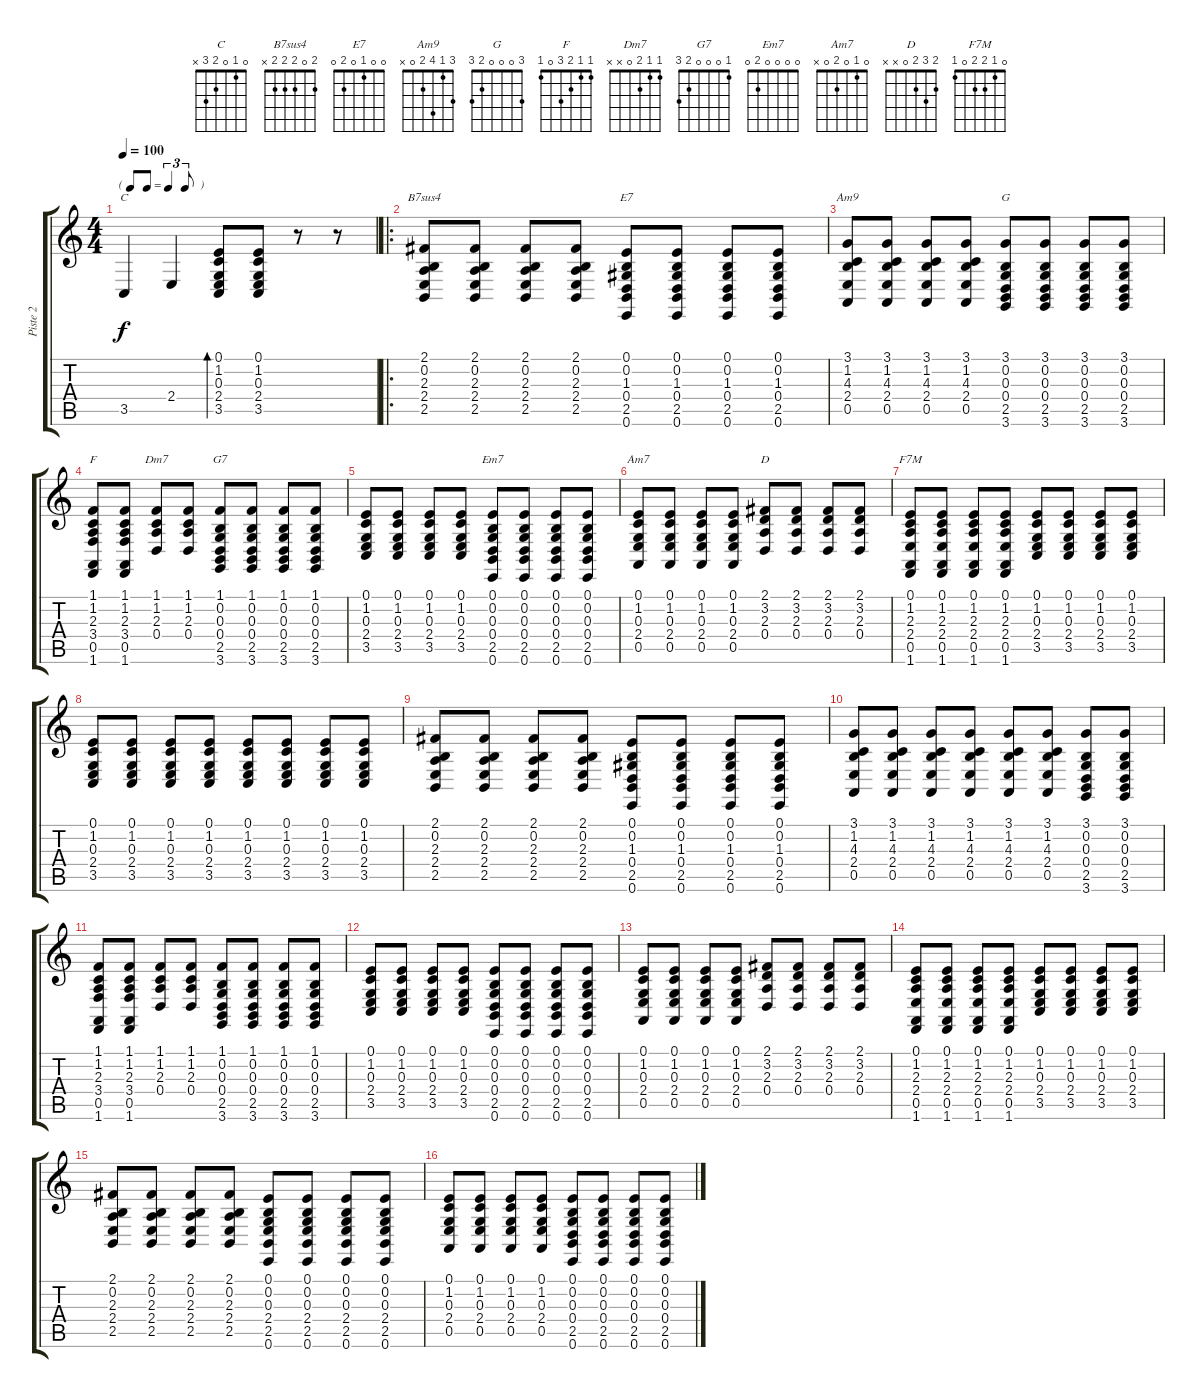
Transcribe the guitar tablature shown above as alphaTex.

\track ("Piste 2" "Piste 2") {instrument brightacousticpiano}
\staff {score tabs}
\tuning (E4 B3 G3 D3 A2 E2) {hide}
\chord ("C" 0 1 0 2 3 x)
\chord ("B7sus4" 2 0 2 2 2 x)
\chord ("E7" 0 0 1 0 2 0)
\chord ("Am9" 3 1 4 2 0 x)
\chord ("G" 3 0 0 0 2 3)
\chord ("F" 1 1 2 3 0 1)
\chord ("Dm7" 1 1 2 0 x x)
\chord ("G7" 1 0 0 0 2 3)
\chord ("Em7" 0 0 0 0 2 0)
\chord ("Am7" 0 1 0 2 0 x)
\chord ("D" 2 3 2 0 x x)
\chord ("F7M" 0 1 2 2 0 1)
\ts (4 4)
\tf triplet8th
\tempo 100
\clef g2
\ks c
3.5.4{ch "C" dy f instrument brightacousticpiano} 2.4.4 (0.1 1.2 0.3 2.4 3.5).8{bd 240} (0.1 1.2 0.3 2.4 3.5).8 r.8 r.8 |
\ro
(2.1 0.2 2.3 2.4 2.5).8{ch "B7sus4"} (2.1 0.2 2.3 2.4 2.5).8 (2.1 0.2 2.3 2.4 2.5).8 (2.1 0.2 2.3 2.4 2.5).8 (0.1 0.2 1.3 0.4 2.5 0.6).8{ch "E7"} (0.1 0.2 1.3 0.4 2.5 0.6).8 (0.1 0.2 1.3 0.4 2.5 0.6).8 (0.1 0.2 1.3 0.4 2.5 0.6).8 |
(3.1 1.2 4.3 2.4 0.5).8{ch "Am9"} (3.1 1.2 4.3 2.4 0.5).8 (3.1 1.2 4.3 2.4 0.5).8 (3.1 1.2 4.3 2.4 0.5).8 (3.1 0.2 0.3 0.4 2.5 3.6).8{ch "G"} (3.1 0.2 0.3 0.4 2.5 3.6).8 (3.1 0.2 0.3 0.4 2.5 3.6).8 (3.1 0.2 0.3 0.4 2.5 3.6).8 |
(1.1 1.2 2.3 3.4 0.5 1.6).8{ch "F"} (1.1 1.2 2.3 3.4 0.5 1.6).8 (1.1 1.2 2.3 0.4).8{ch "Dm7"} (1.1 1.2 2.3 0.4).8 (1.1 0.2 0.3 0.4 2.5 3.6).8{ch "G7"} (1.1 0.2 0.3 0.4 2.5 3.6).8 (1.1 0.2 0.3 0.4 2.5 3.6).8 (1.1 0.2 0.3 0.4 2.5 3.6).8 |
(0.1 1.2 0.3 2.4 3.5).8 (0.1 1.2 0.3 2.4 3.5).8 (0.1 1.2 0.3 2.4 3.5).8 (0.1 1.2 0.3 2.4 3.5).8 (0.1 0.2 0.3 0.4 2.5 0.6).8{ch "Em7"} (0.1 0.2 0.3 0.4 2.5 0.6).8 (0.1 0.2 0.3 0.4 2.5 0.6).8 (0.1 0.2 0.3 0.4 2.5 0.6).8 |
(0.1 1.2 0.3 2.4 0.5).8{ch "Am7"} (0.1 1.2 0.3 2.4 0.5).8 (0.1 1.2 0.3 2.4 0.5).8 (0.1 1.2 0.3 2.4 0.5).8 (2.1 3.2 2.3 0.4).8{ch "D"} (2.1 3.2 2.3 0.4).8 (2.1 3.2 2.3 0.4).8 (2.1 3.2 2.3 0.4).8 |
(0.1 1.2 2.3 2.4 0.5 1.6).8{ch "F7M"} (0.1 1.2 2.3 2.4 0.5 1.6).8 (0.1 1.2 2.3 2.4 0.5 1.6).8 (0.1 1.2 2.3 2.4 0.5 1.6).8 (0.1 1.2 0.3 2.4 3.5).8 (0.1 1.2 0.3 2.4 3.5).8 (0.1 1.2 0.3 2.4 3.5).8 (0.1 1.2 0.3 2.4 3.5).8 |
(0.1 1.2 0.3 2.4 3.5).8 (0.1 1.2 0.3 2.4 3.5).8 (0.1 1.2 0.3 2.4 3.5).8 (0.1 1.2 0.3 2.4 3.5).8 (0.1 1.2 0.3 2.4 3.5).8 (0.1 1.2 0.3 2.4 3.5).8 (0.1 1.2 0.3 2.4 3.5).8 (0.1 1.2 0.3 2.4 3.5).8 |
(2.1 0.2 2.3 2.4 2.5).8 (2.1 0.2 2.3 2.4 2.5).8 (2.1 0.2 2.3 2.4 2.5).8 (2.1 0.2 2.3 2.4 2.5).8 (0.1 0.2 1.3 0.4 2.5 0.6).8 (0.1 0.2 1.3 0.4 2.5 0.6).8 (0.1 0.2 1.3 0.4 2.5 0.6).8 (0.1 0.2 1.3 0.4 2.5 0.6).8 |
(3.1 1.2 4.3 2.4 0.5).8 (3.1 1.2 4.3 2.4 0.5).8 (3.1 1.2 4.3 2.4 0.5).8 (3.1 1.2 4.3 2.4 0.5).8 (3.1 1.2 4.3 2.4 0.5).8 (3.1 1.2 4.3 2.4 0.5).8 (3.1 0.2 0.3 0.4 2.5 3.6).8 (3.1 0.2 0.3 0.4 2.5 3.6).8 |
(1.1 1.2 2.3 3.4 0.5 1.6).8 (1.1 1.2 2.3 3.4 0.5 1.6).8 (1.1 1.2 2.3 0.4).8 (1.1 1.2 2.3 0.4).8 (1.1 0.2 0.3 0.4 2.5 3.6).8 (1.1 0.2 0.3 0.4 2.5 3.6).8 (1.1 0.2 0.3 0.4 2.5 3.6).8 (1.1 0.2 0.3 0.4 2.5 3.6).8 |
(0.1 1.2 0.3 2.4 3.5).8 (0.1 1.2 0.3 2.4 3.5).8 (0.1 1.2 0.3 2.4 3.5).8 (0.1 1.2 0.3 2.4 3.5).8 (0.1 0.2 0.3 0.4 2.5 0.6).8 (0.1 0.2 0.3 0.4 2.5 0.6).8 (0.1 0.2 0.3 0.4 2.5 0.6).8 (0.1 0.2 0.3 0.4 2.5 0.6).8 |
(0.1 1.2 0.3 2.4 0.5).8 (0.1 1.2 0.3 2.4 0.5).8 (0.1 1.2 0.3 2.4 0.5).8 (0.1 1.2 0.3 2.4 0.5).8 (2.1 3.2 2.3 0.4).8 (2.1 3.2 2.3 0.4).8 (2.1 3.2 2.3 0.4).8 (2.1 3.2 2.3 0.4).8 |
(0.1 1.2 2.3 2.4 0.5 1.6).8 (0.1 1.2 2.3 2.4 0.5 1.6).8 (0.1 1.2 2.3 2.4 0.5 1.6).8 (0.1 1.2 2.3 2.4 0.5 1.6).8 (0.1 1.2 0.3 2.4 3.5).8 (0.1 1.2 0.3 2.4 3.5).8 (0.1 1.2 0.3 2.4 3.5).8 (0.1 1.2 0.3 2.4 3.5).8 |
(2.1 0.2 2.3 2.4 2.5).8 (2.1 0.2 2.3 2.4 2.5).8 (2.1 0.2 2.3 2.4 2.5).8 (2.1 0.2 2.3 2.4 2.5).8 (0.1 0.2 0.3 2.4 2.5 0.6).8 (0.1 0.2 0.3 2.4 2.5 0.6).8 (0.1 0.2 0.3 2.4 2.5 0.6).8 (0.1 0.2 0.3 2.4 2.5 0.6).8 |
(0.1 1.2 0.3 2.4 0.5).8 (0.1 1.2 0.3 2.4 0.5).8 (0.1 1.2 0.3 2.4 0.5).8 (0.1 1.2 0.3 2.4 0.5).8 (0.1 0.2 0.3 0.4 2.5 0.6).8 (0.1 0.2 0.3 0.4 2.5 0.6).8 (0.1 0.2 0.3 0.4 2.5 0.6).8 (0.1 0.2 0.3 0.4 2.5 0.6).8
